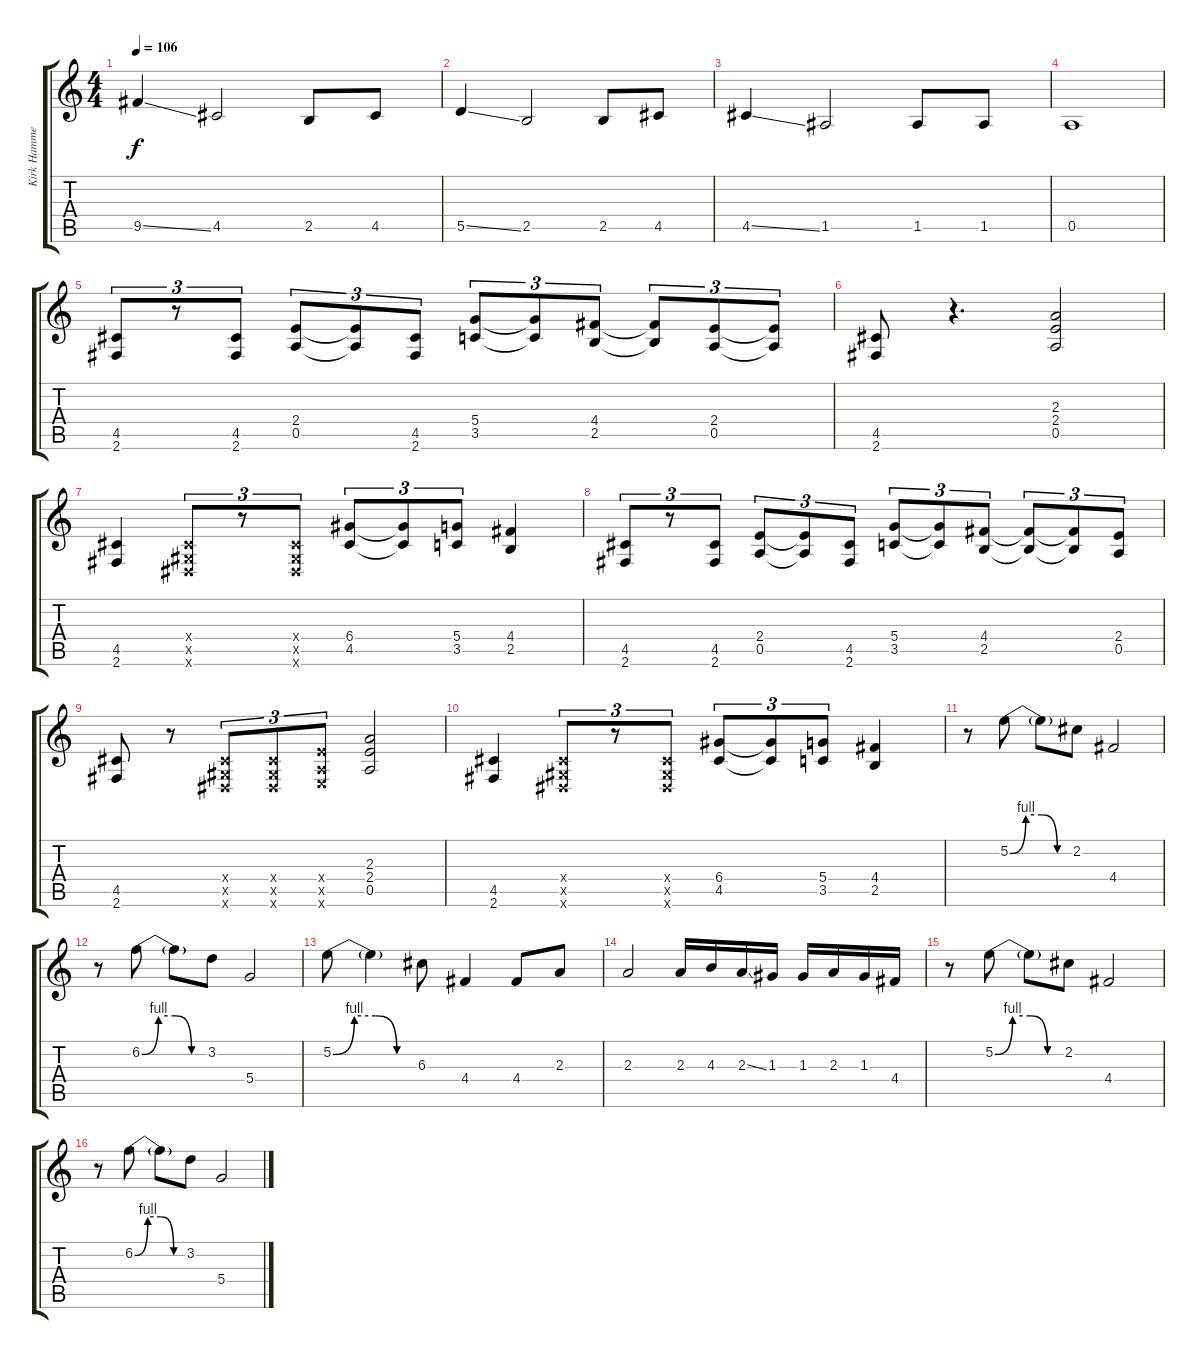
\track ("Kirk Hammett" "Kirk Hamme") {instrument distortionguitar}
\staff {score tabs}
\tuning (E4 B3 G3 D3 A2 E2) {hide}
\ts (4 4)
\tempo 106
\clef g2
\ks c
9.5{ss}.4{dy f} 4.5.2 2.5.8 4.5.8 |
5.5{ss}.4 2.5.2 2.5.8 4.5.8 |
4.5{ss}.4 1.5.2 1.5.8 1.5.8 |
0.5.1 |
(4.5 2.6).8{tu (3 2)} r.8{tu (3 2)} (4.5 2.6).8{tu (3 2)} (2.4 0.5).8{tu (3 2)} (2.4{t} 0.5{t}).8{tu (3 2)} (4.5 2.6).8{tu (3 2)} (5.4 3.5).8{tu (3 2)} (5.4{t} 3.5{t}).8{tu (3 2)} (4.4 2.5).8{tu (3 2)} (4.4{t} 2.5{t}).8{tu (3 2)} (2.4 0.5).8{tu (3 2)} (2.4{t} 0.5{t}).8{tu (3 2)} |
(4.5 2.6).8 r.4{d} (2.3 2.4 0.5).2 |
(4.5 2.6).4 (-1.4{x} -1.5{x} -1.6{x}).8{tu (3 2)} r.8{tu (3 2)} (-1.4{x} -1.5{x} -1.6{x}).8{tu (3 2)} (6.4 4.5).8{tu (3 2)} (6.4{t} 4.5{t}).8{tu (3 2)} (5.4 3.5).8{tu (3 2)} (4.4 2.5).4 |
(4.5 2.6).8{tu (3 2)} r.8{tu (3 2)} (4.5 2.6).8{tu (3 2)} (2.4 0.5).8{tu (3 2)} (2.4{t} 0.5{t}).8{tu (3 2)} (4.5 2.6).8{tu (3 2)} (5.4 3.5).8{tu (3 2)} (5.4{t} 3.5{t}).8{tu (3 2)} (4.4 2.5).8{tu (3 2)} (4.4{t} 2.5{t}).8{tu (3 2)} (4.4{t} 2.5{t}).8{tu (3 2)} (2.4 0.5).8{tu (3 2)} |
(4.5 2.6).8 r.8 (-1.4{x} -1.5{x} -1.6{x}).8{tu (3 2)} (-1.4{x} -1.5{x} -1.6{x}).8{tu (3 2)} (2.4{x} 0.5{x} 0.6{x}).8{tu (3 2)} (2.3 2.4 0.5).2 |
(4.5 2.6).4 (-1.4{x} -1.5{x} -1.6{x}).8{tu (3 2)} r.8{tu (3 2)} (-1.4{x} -1.5{x} -1.6{x}).8{tu (3 2)} (6.4 4.5).8{tu (3 2)} (6.4{t} 4.5{t}).8{tu (3 2)} (5.4 3.5).8{tu (3 2)} (4.4 2.5).4 |
r.8 5.2{be (custom 0 0 15 4 30 4 45 0 60 0)}.8 5.2{t}.8 2.2.8 4.4.2 |
r.8 6.2{be (custom 0 0 15 4 30 4 45 0 60 0)}.8 6.2{t}.8 3.2.8 5.4.2 |
5.2{be (custom 0 0 15 4 30 4 45 0 60 0)}.8 5.2{t}.4 6.3.8 4.4.4 4.4.8 2.3.8 |
2.3.2 2.3.16 4.3.16 2.3{ss}.16 1.3.16 1.3.16 2.3.16 1.3.16 4.4.16 |
r.8 5.2{be (custom 0 0 15 4 30 4 45 0 60 0)}.8 5.2{t}.8 2.2.8 4.4.2 |
r.8 6.2{be (custom 0 0 15 4 30 4 45 0 60 0)}.8 6.2{t}.8 3.2.8 5.4.2
